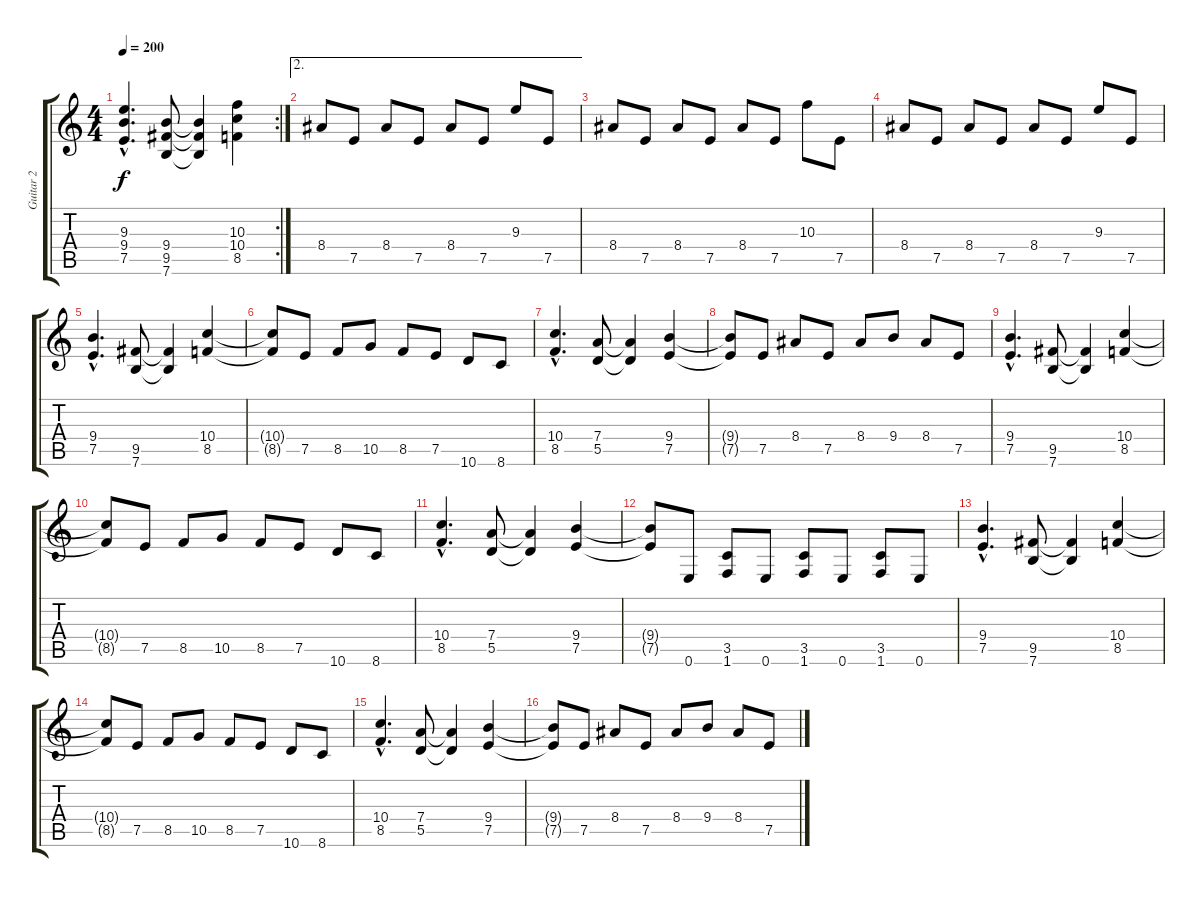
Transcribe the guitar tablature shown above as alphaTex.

\track ("Guitar 2" "Guitar 2") {instrument overdrivenguitar}
\staff {score tabs}
\tuning (E4 B3 G3 D3 A2 E2) {hide}
\rc 2
\ts (4 4)
\tempo 200
\clef g2
\ks c
(9.3{hac} 9.4{hac} 7.5{hac}).4{d dy f} (9.4 9.5 7.6).8 (9.4{t} 9.5{t} 7.6{t}).4 (10.3 10.4 8.5).4 |
\ae 2
8.4.8 7.5.8 8.4.8 7.5.8 8.4.8 7.5.8 9.3.8 7.5.8 |
8.4.8 7.5.8 8.4.8 7.5.8 8.4.8 7.5.8 10.3.8 7.5.8 |
8.4.8 7.5.8 8.4.8 7.5.8 8.4.8 7.5.8 9.3.8 7.5.8 |
(9.4{hac} 7.5{hac}).4{d} (9.5 7.6).8 (9.5{t} 7.6{t}).4 (10.4 8.5).4 |
(10.4{t} 8.5{t}).8 7.5.8 8.5.8 10.5.8 8.5.8 7.5.8 10.6.8 8.6.8 |
(10.4{hac} 8.5{hac}).4{d} (7.4 5.5).8 (7.4{t} 5.5{t}).4 (9.4 7.5).4 |
(9.4{t} 7.5{t}).8 7.5.8 8.4.8 7.5.8 8.4.8 9.4.8 8.4.8 7.5.8 |
(9.4{hac} 7.5{hac}).4{d} (9.5 7.6).8 (9.5{t} 7.6{t}).4 (10.4 8.5).4 |
(10.4{t} 8.5{t}).8 7.5.8 8.5.8 10.5.8 8.5.8 7.5.8 10.6.8 8.6.8 |
(10.4{hac} 8.5{hac}).4{d} (7.4 5.5).8 (7.4{t} 5.5{t}).4 (9.4 7.5).4 |
(9.4{t} 7.5{t}).8 0.6.8 (3.5 1.6).8 0.6.8 (3.5 1.6).8 0.6.8 (3.5 1.6).8 0.6.8 |
(9.4{hac} 7.5{hac}).4{d} (9.5 7.6).8 (9.5{t} 7.6{t}).4 (10.4 8.5).4 |
(10.4{t} 8.5{t}).8 7.5.8 8.5.8 10.5.8 8.5.8 7.5.8 10.6.8 8.6.8 |
(10.4{hac} 8.5{hac}).4{d} (7.4 5.5).8 (7.4{t} 5.5{t}).4 (9.4 7.5).4 |
(9.4{t} 7.5{t}).8 7.5.8 8.4.8 7.5.8 8.4.8 9.4.8 8.4.8 7.5.8
